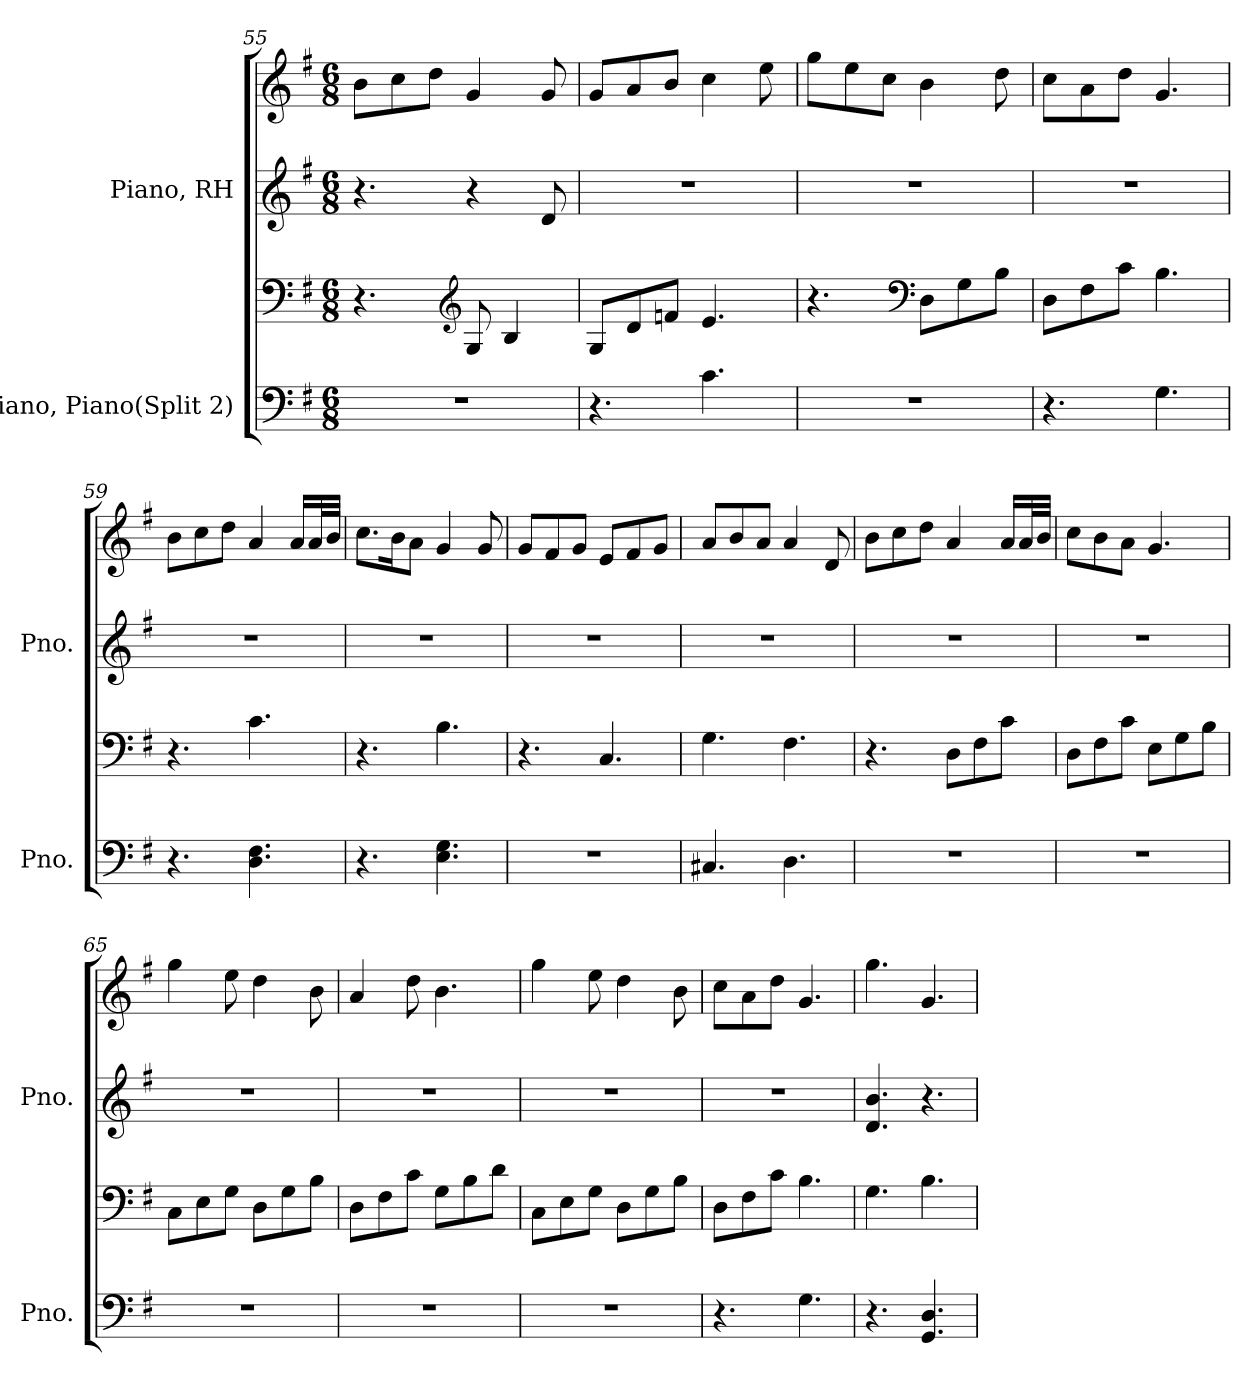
**kern	**kern	**kern	**kern
*part2	*part2	*part1	*part1
*staff4	*staff3	*staff2	*staff1
*I"Piano, Piano(Split 2)	*	*I"Piano, RH	*
*I'Pno.	*	*I'Pno.	*
*clefF4	*clefF4	*clefG2	*clefG2
*k[f#]	*k[f#]	*k[f#]	*k[f#]
*M6/8	*M6/8	*M6/8	*M6/8
=55	=55	=55	=55
2.r	4.r	4.r	8b\L
.	.	.	8cc\
.	.	.	8dd\J
*	*clefG2	*	*
.	8G/	4r	4g/
.	4B/	.	.
.	.	8d/	8g/
=56	=56	=56	=56
4.r	8G/L	2.r	8g/L
.	8d/	.	8a/
.	8fn/J	.	8b/J
4.c\	4.e/	.	4cc\
.	.	.	8ee\
!!LO:PB:g=z
=57	=57	=57	=57
2.r	4.r	2.r	8gg\L
.	.	.	8ee\
.	.	.	8cc\J
*	*clefF4	*	*
.	8D\L	.	4b\
.	8G\	.	.
.	8B\J	.	8dd\
=58	=58	=58	=58
4.r	8D\L	2.r	8cc\L
.	8F#\	.	8a\
.	8c\J	.	8dd\J
4.G\	4.B\	.	4.g/
=59	=59	=59	=59
4.r	4.r	2.r	8b\L
.	.	.	8cc\
.	.	.	8dd\J
4.D\ 4.F#\	4.c\	.	4a/
.	.	.	16a/LL
.	.	.	32a/L
.	.	.	32b/JJJ
=60	=60	=60	=60
4.r	4.r	2.r	8.cc\L
.	.	.	16b\K
.	.	.	8a\J
4.E\ 4.G\	4.B\	.	4g/
.	.	.	8g/
=61	=61	=61	=61
2.r	4.r	2.r	8g/L
.	.	.	8f#/
.	.	.	8g/J
.	4.C/	.	8e/L
.	.	.	8f#/
.	.	.	8g/J
=62	=62	=62	=62
4.C#X/	4.G\	2.r	8a/L
.	.	.	8b/
.	.	.	8a/J
4.D\	4.F#\	.	4a/
.	.	.	8d/
!!LO:LB:g=z
=63	=63	=63	=63
2.r	4.r	2.r	8b\L
.	.	.	8cc\
.	.	.	8dd\J
.	8D\L	.	4a/
.	8F#\	.	.
.	8c\J	.	16a/LL
.	.	.	32a/L
.	.	.	32b/JJJ
=64	=64	=64	=64
2.r	8D\L	2.r	8cc\L
.	8F#\	.	8b\
.	8c\J	.	8a\J
.	8E\L	.	4.g/
.	8G\	.	.
.	8B\J	.	.
=65	=65	=65	=65
2.r	8C\L	2.r	4gg\
.	8E\	.	.
.	8G\J	.	8ee\
.	8D\L	.	4dd\
.	8G\	.	.
.	8B\J	.	8b\
=66	=66	=66	=66
2.r	8D\L	2.r	4a/
.	8F#\	.	.
.	8c\J	.	8dd\
.	8G\L	.	4.b\
.	8B\	.	.
.	8d\J	.	.
=67	=67	=67	=67
2.r	8C\L	2.r	4gg\
.	8E\	.	.
.	8G\J	.	8ee\
.	8D\L	.	4dd\
.	8G\	.	.
.	8B\J	.	8b\
=68	=68	=68	=68
4.r	8D\L	2.r	8cc\L
.	8F#\	.	8a\
.	8c\J	.	8dd\J
4.G\	4.B\	.	4.g/
!!LO:LB:g=z
=69	=69	=69	=69
4.r	4.G\	4.d/ 4.b/	4.gg\
4.GG/ 4.D/	4.B\	4.r	4.g/
=	=	=	=
*-	*-	*-	*-
